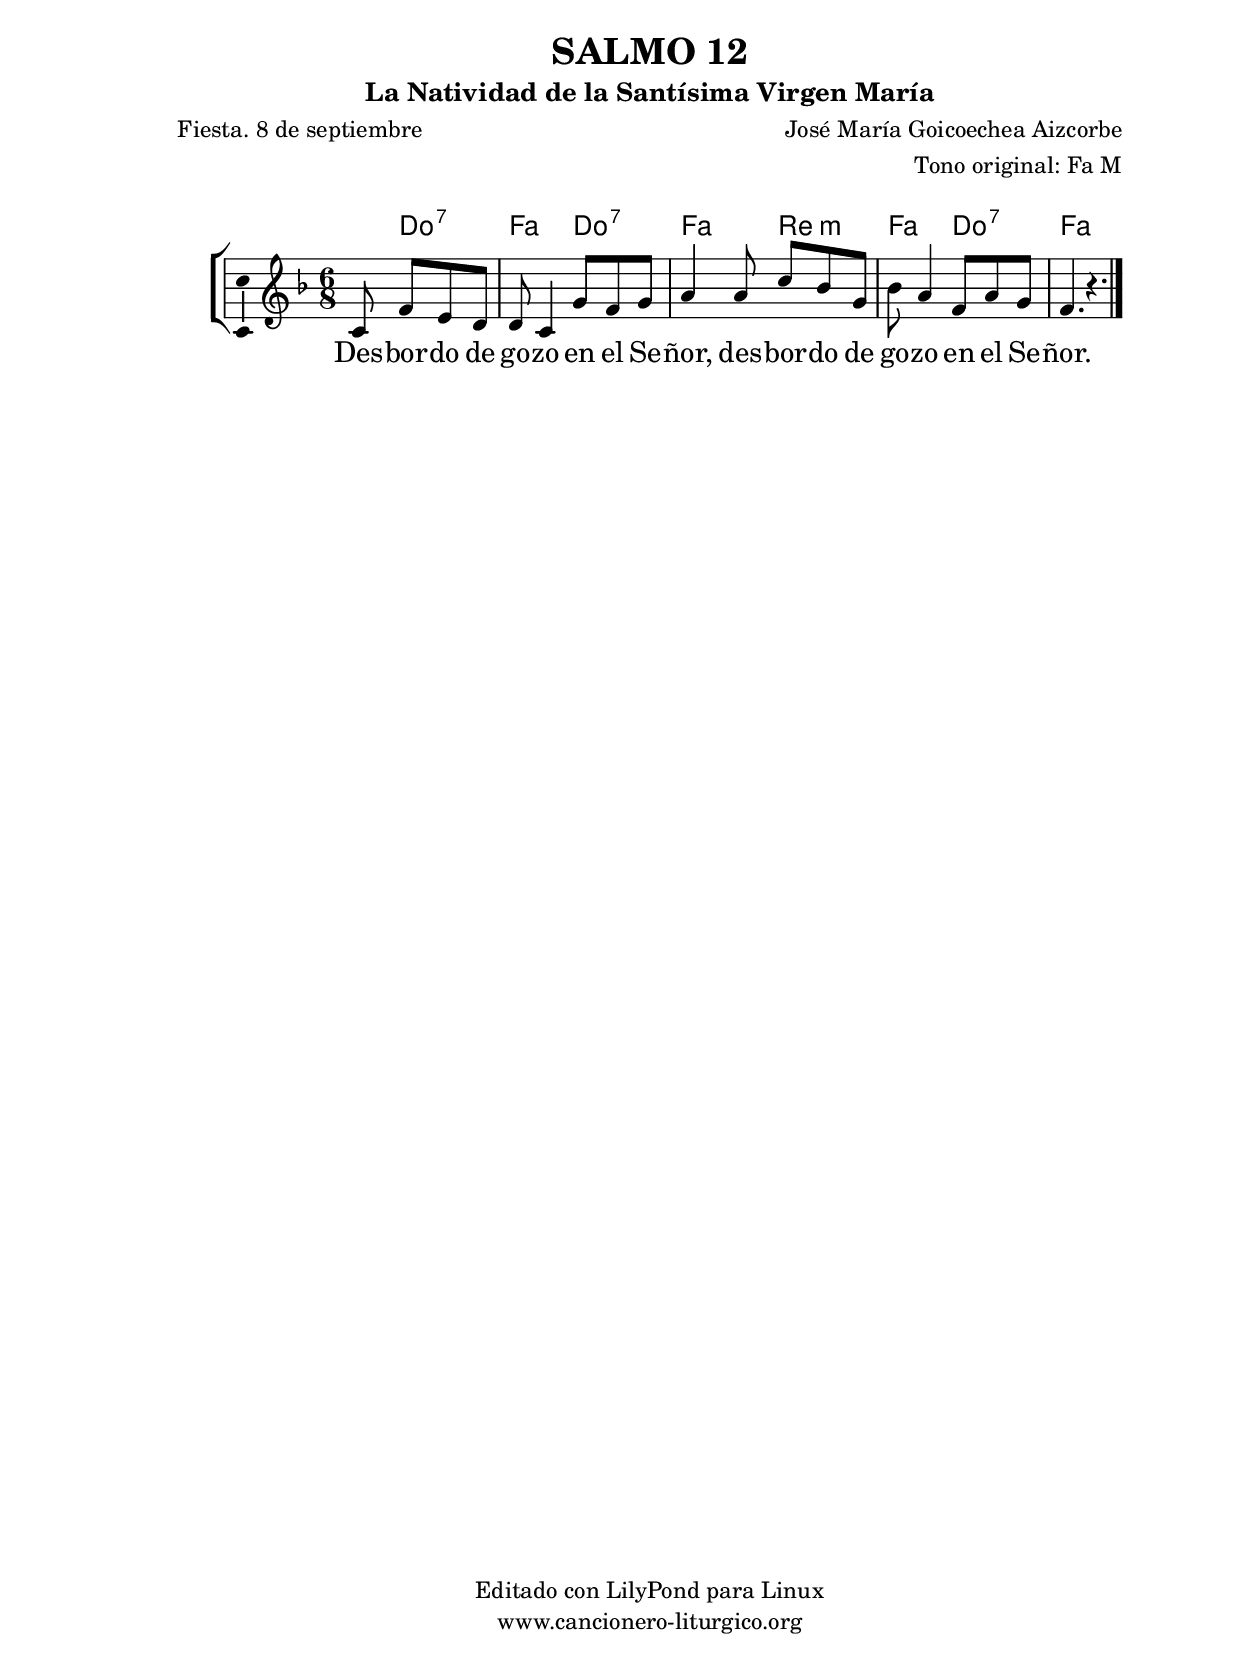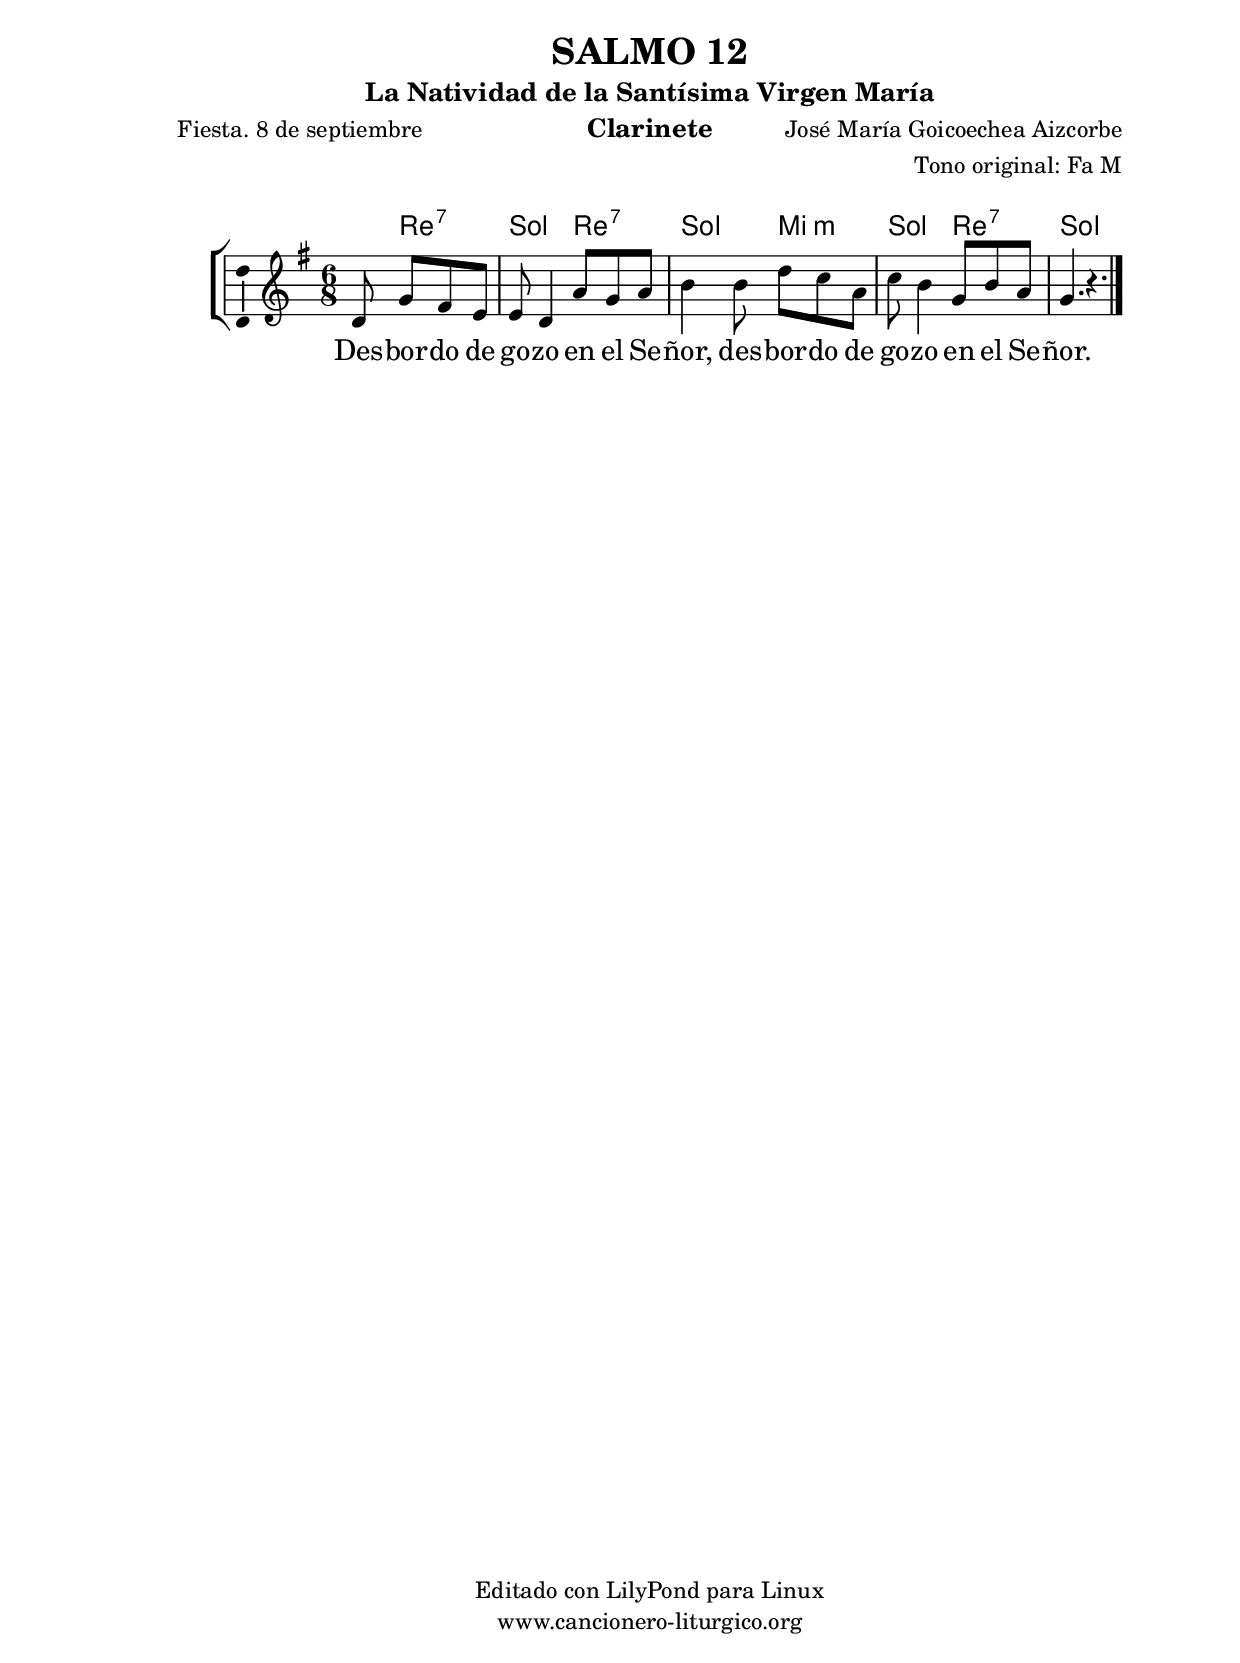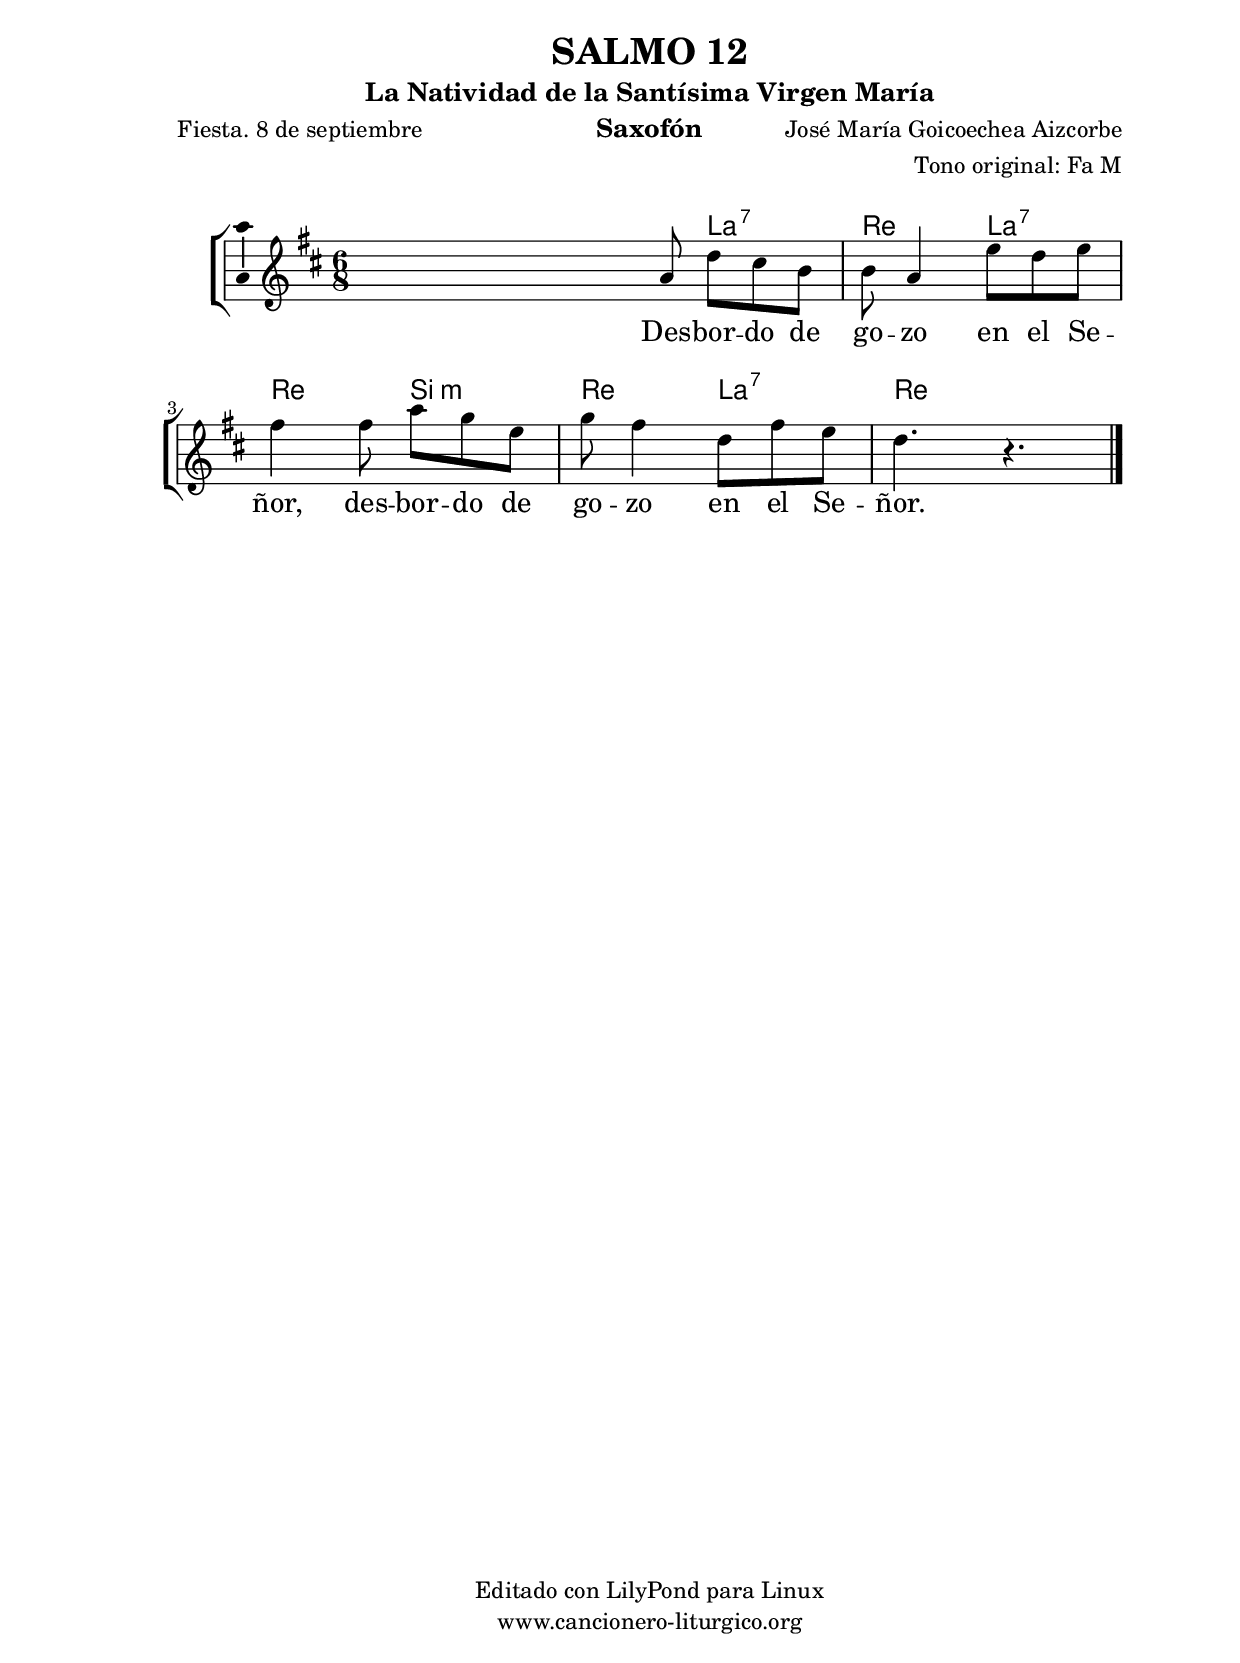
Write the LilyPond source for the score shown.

%
%para convertir .midi en .wav:
%timidity filename.midi -Ow -o finename.wav
%
%
%Para convertir de .wav a .mp3:
%lame -h -m j filename.wav
%
%
%para escuchar el midi:
%timidity nombrefichero.midi
%


%versión de lilypond para la que se ha escrito esta partitura:
\version "2.16.0"

	%Tamaño papel
	#(set-default-paper-size "a4")
	%Tamaño partitura
	#(set-global-staff-size 20)
	%No responde al pulsar sobre una nota
	#(ly:set-option 'point-and-click #f)

%parámetros del encabezamiento:
\header {
	title = "SALMO 12"
	subtitle = "La Natividad de la Santísima Virgen María"
	composer = "José María Goicoechea Aizcorbe"
	poet = "Fiesta. 8 de septiembre"
	meter = ""
	arranger = "Tono original: Fa M"
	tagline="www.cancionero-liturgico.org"
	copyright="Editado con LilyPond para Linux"
	}

%parámetros asociados al papel:
\paper  {
	oddHeaderMarkup = \markup {\fill-line { \on-the-fly #not-first-page \fromproperty #'header:title \on-the-fly #not-first-page \fromproperty #'header:composer }}
	evenHeaderMarkup = \markup {\fill-line { \fromproperty #'header:composer \fromproperty #'header:title }}
	#(set-paper-size "a4")
	print-page-number = ##f
	first-page-number = 1
	print-first-page-number = ##f
%	head-separation = 3.0 \cm
	top-margin = 2.0 \cm
	bottom-margin = 0.5\cm
%%%	bottom-margin = -1.0\cm
	left-margin = 3.0 \cm
	line-width = 16.0 \cm 
	indent = 8\mm
	interscoreline = 2.\mm
	between-system-space = 15\mm
%	para que las partituras no llenen la hoja:
	ragged-bottom = ##t
%	idem para la última hoja:
	ragged-last-bottom = ##f
%	para que las partituras llenen el ancho del papel:
	ragged-last = ##f
	after-title-space = 2.5 \cm
%page-count=1
%system-count=8

	%Flexible Vertical Spacing
%	markup-markup-spacing =
%	#'((basic-distance . 15) (minimum-distance . 15) (padding . 3))
	markup-system-spacing =
	#'((basic-distance . 15) (minimum-distance . 15) (padding . 3))
	system-system-spacing =
	#'((basic-distance . 15) (minimum-distance . 15) (padding . 3))
	score-system-spacing =
	#'((basic-distance . 15) (minimum-distance . 15) (padding . 5))
%	top-system-spacing = % header
%	#'((basic-distance . 8) (minimum-distance . 0) (padding . 3))
%	top-markup-spacing =
%	#'((basic-distance . 20) (minimum-distance . 20) (padding . 3))
	last-bottom-spacing = % footer
	#'((basic-distance . 5) (minimum-distance . 5) (padding . 3))
%	score-markup-spacing =
%	#'((basic-distance . 16) (minimum-distance . 13) (padding . 3))

	}


%parámetros que afectan a toda la partitura:
global =  {
	%clave de sol (G):
	\clef G
	%armadura:
%	\transpose fis a
	\key f \major
	\tempo 4=75
	\set Score.tempoHideNote = ##t
	}


acordes = {
	\italianChords
	\chordmode {
%	\transpose fis a
{

s4.
c4.:7 f c:7 f d:m f c:7 f s

	}
	}
}

melodia = 
%\transpose fis a
{
	\relative c'{
	\time 6/8

s4 c8 f e d
d8 c4 g'8 f g
a4 a8 c bes g
bes8 a4 f8 a g
f4. r4.

	\bar "|."
	}
	}


texto = \lyricmode {
Des -- bor -- do de go -- zo en el Se -- ñor,
des -- bor -- do de go -- zo en el Se -- ñor.
	}


acordesStaff = \context ChordNames = acordesStaff <<
	\set chordChanges = ##t
	\acordes
	>>


vozStaff = \context Voice = vozStaff
\with {\consists "Ambitus_engraver"}
<<
%	\set Staff.instrumentName = ""
%	\set Staff.shortInstrumentName = ""
%	\set Staff.midiInstrument = #"clarinet"
%	\set Staff.midiInstrument = #"cello"
%	\set Staff.midiInstrument = #"flute"
	\set Staff.midiInstrument = #"electric guitar (jazz)"
%	\set Staff.midiInstrument = #"english horn"
%	\set Staff.midiInstrument = #"violin"
%	\set Staff.midiInstrument = #"glockenspiel"
	\set Staff.midiMinimumVolume = #0.7
	\set Staff.midiMaximumVolume = #0.9
	\global
	\melodia
	>>


textoStaff = \context Lyrics = textoStaff <<
	\lyricsto vozStaff \texto
	>>

\book {
	\score {
		\context ChoirStaff {
			\override StaffGroup.SystemStartBracket #'collapse-height = #1
			\override Score.SystemStartBar #'collapse-height = #1
			<<
			\acordesStaff
			\vozStaff
			\textoStaff
			>>
			}
		\layout {
	    		\context {
				\Lyrics
				\override LyricText #'font-size = #2
				}
	   		 \context {
				\Score
				%fontSize = #3
				\override StaffSymbol #'staff-space = #(magstep +3)
				%\override Beam #'thickness = #0.55
				%\override SpacingSpanner #'spacing-increment = #1.0
				%\override Slur #'height-limit = #1.5
				}
			}
		}
	\score {
		\unfoldRepeats
		\context ChoirStaff {
			<<
			\acordesStaff
			\vozStaff
			>>
			}
		\midi {
	  		\context {
	  			\Score
				tempoWholesPerMinute = #(ly:make-moment 70 4)
				}
			}
		}
	}

%Partitura para clarinete
#(define output-suffix "C")
\book {
	\header{
		instrument = "Clarinete"
		}
	\score {
		\context ChoirStaff {
			\override StaffGroup.SystemStartBracket #'collapse-height = #1
			\override Score.SystemStartBar #'collapse-height = #1
\transpose c d
			<<
			\acordesStaff
			\vozStaff
			\textoStaff
			>>
			}
		\layout {
	    		\context {
				\Lyrics
				\override LyricText #'font-size = #2
				}
	   		 \context {
				\Score
				%fontSize = #3
				\override StaffSymbol #'staff-space = #(magstep +3)
				%\override Beam #'thickness = #0.55
				%\override SpacingSpanner #'spacing-increment = #1.0
				%\override Slur #'height-limit = #1.5
				}
			}
		}
	}

%Partitura para saxofón
#(define output-suffix "S")
\book {
	\header{
		instrument = "Saxofón"
		}
	\score {
		\context ChoirStaff {
			\override StaffGroup.SystemStartBracket #'collapse-height = #1
			\override Score.SystemStartBar #'collapse-height = #1
\transpose c a
			<<
			\acordesStaff
			\vozStaff
			\textoStaff
			>>
			}
		\layout {
	    		\context {
				\Lyrics
				\override LyricText #'font-size = #2
				}
	   		 \context {
				\Score
				%fontSize = #3
				\override StaffSymbol #'staff-space = #(magstep +3)
				%\override Beam #'thickness = #0.55
				%\override SpacingSpanner #'spacing-increment = #1.0
				%\override Slur #'height-limit = #1.5
				}
			}
		}
	}

